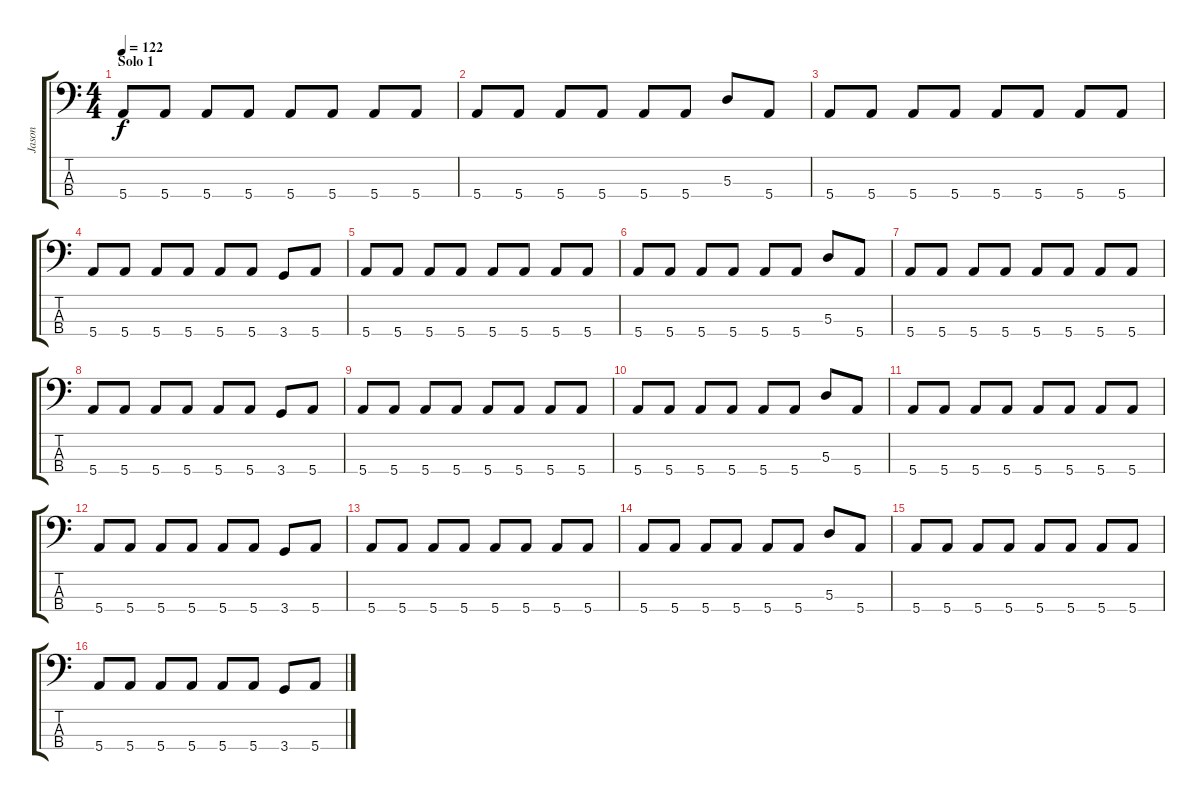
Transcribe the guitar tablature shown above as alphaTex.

\track ("Jason" "Jason") {instrument electricbassfinger}
\staff {score tabs}
\tuning (G2 D2 A1 E1) {hide}
\ts (4 4)
\section ("" "Solo 1")
\tempo 122
\clef f4
\ks c
5.4.8{dy f} 5.4.8 5.4.8 5.4.8 5.4.8 5.4.8 5.4.8 5.4.8 |
5.4.8 5.4.8 5.4.8 5.4.8 5.4.8 5.4.8 5.3.8 5.4.8 |
5.4.8 5.4.8 5.4.8 5.4.8 5.4.8 5.4.8 5.4.8 5.4.8 |
5.4.8 5.4.8 5.4.8 5.4.8 5.4.8 5.4.8 3.4.8 5.4.8 |
5.4.8 5.4.8 5.4.8 5.4.8 5.4.8 5.4.8 5.4.8 5.4.8 |
5.4.8 5.4.8 5.4.8 5.4.8 5.4.8 5.4.8 5.3.8 5.4.8 |
5.4.8 5.4.8 5.4.8 5.4.8 5.4.8 5.4.8 5.4.8 5.4.8 |
5.4.8 5.4.8 5.4.8 5.4.8 5.4.8 5.4.8 3.4.8 5.4.8 |
5.4.8 5.4.8 5.4.8 5.4.8 5.4.8 5.4.8 5.4.8 5.4.8 |
5.4.8 5.4.8 5.4.8 5.4.8 5.4.8 5.4.8 5.3.8 5.4.8 |
5.4.8 5.4.8 5.4.8 5.4.8 5.4.8 5.4.8 5.4.8 5.4.8 |
5.4.8 5.4.8 5.4.8 5.4.8 5.4.8 5.4.8 3.4.8 5.4.8 |
5.4.8 5.4.8 5.4.8 5.4.8 5.4.8 5.4.8 5.4.8 5.4.8 |
5.4.8 5.4.8 5.4.8 5.4.8 5.4.8 5.4.8 5.3.8 5.4.8 |
5.4.8 5.4.8 5.4.8 5.4.8 5.4.8 5.4.8 5.4.8 5.4.8 |
5.4.8 5.4.8 5.4.8 5.4.8 5.4.8 5.4.8 3.4.8 5.4.8
